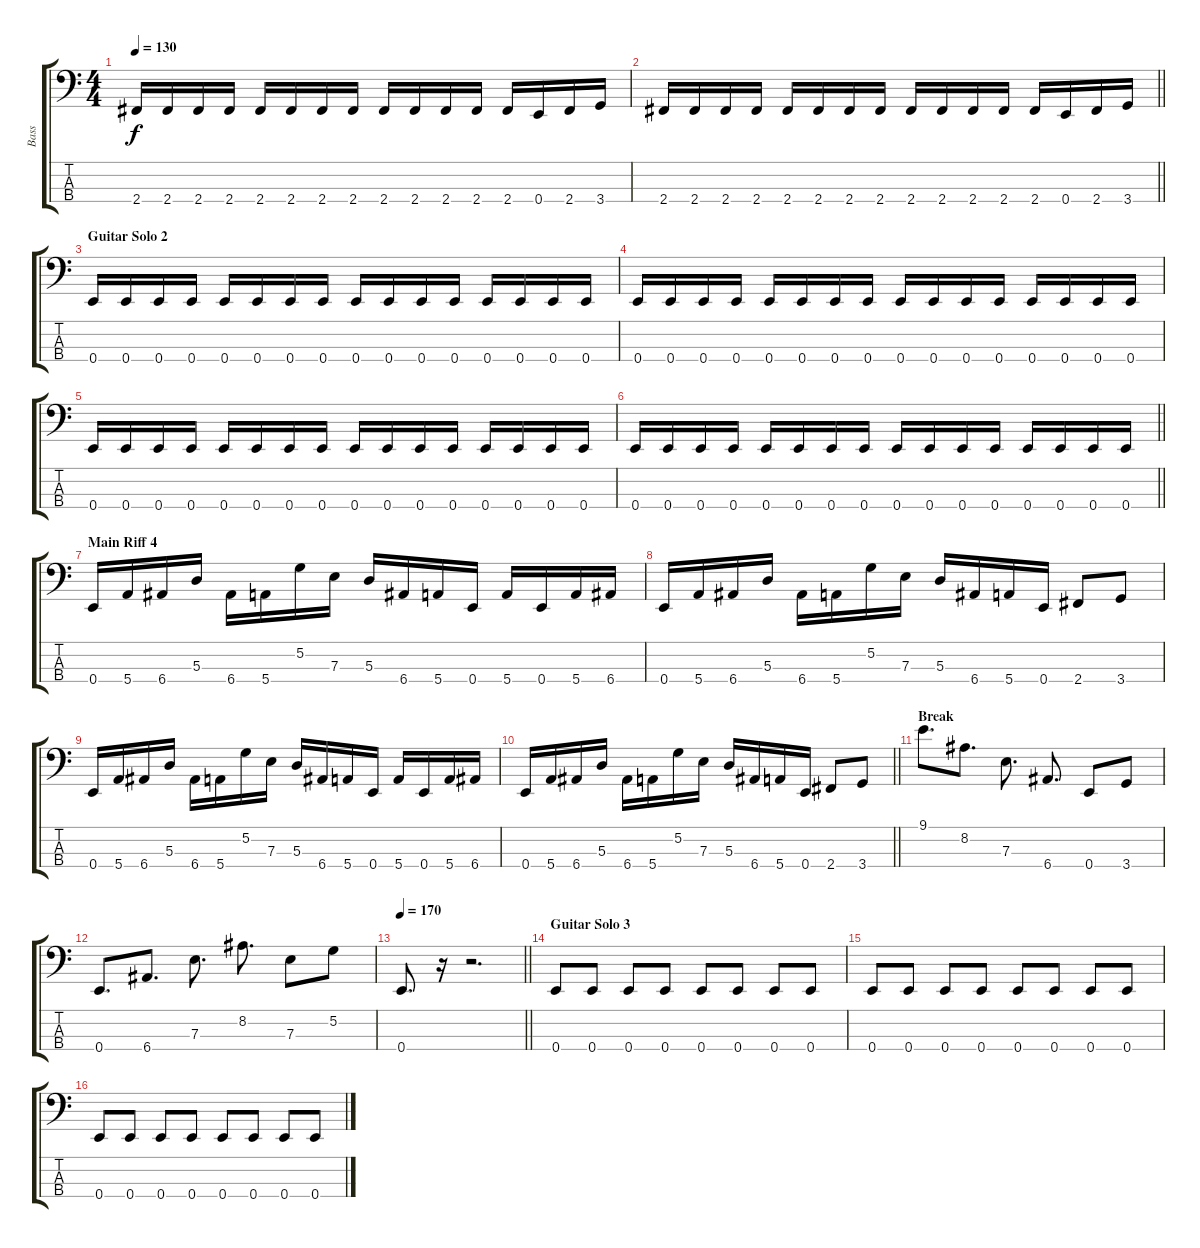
\track ("Bass" "Bass") {instrument electricbasspick}
\staff {score tabs}
\tuning (G2 D2 A1 E1) {hide}
\ts (4 4)
\tempo 130
\clef f4
\ks c
2.4.16{dy f} 2.4.16 2.4.16 2.4.16 2.4.16 2.4.16 2.4.16 2.4.16 2.4.16 2.4.16 2.4.16 2.4.16 2.4.16 0.4.16 2.4.16 3.4.16 |
\barLineRight lightlight
2.4.16 2.4.16 2.4.16 2.4.16 2.4.16 2.4.16 2.4.16 2.4.16 2.4.16 2.4.16 2.4.16 2.4.16 2.4.16 0.4.16 2.4.16 3.4.16 |
\section ("" "Guitar Solo 2")
0.4.16 0.4.16 0.4.16 0.4.16 0.4.16 0.4.16 0.4.16 0.4.16 0.4.16 0.4.16 0.4.16 0.4.16 0.4.16 0.4.16 0.4.16 0.4.16 |
0.4.16 0.4.16 0.4.16 0.4.16 0.4.16 0.4.16 0.4.16 0.4.16 0.4.16 0.4.16 0.4.16 0.4.16 0.4.16 0.4.16 0.4.16 0.4.16 |
0.4.16 0.4.16 0.4.16 0.4.16 0.4.16 0.4.16 0.4.16 0.4.16 0.4.16 0.4.16 0.4.16 0.4.16 0.4.16 0.4.16 0.4.16 0.4.16 |
\barLineRight lightlight
0.4.16 0.4.16 0.4.16 0.4.16 0.4.16 0.4.16 0.4.16 0.4.16 0.4.16 0.4.16 0.4.16 0.4.16 0.4.16 0.4.16 0.4.16 0.4.16 |
\section ("" "Main Riff 4")
0.4.16 5.4.16 6.4.16 5.3.16 6.4.16 5.4.16 5.2.16 7.3.16 5.3.16 6.4.16 5.4.16 0.4.16 5.4.16 0.4.16 5.4.16 6.4.16 |
0.4.16 5.4.16 6.4.16 5.3.16 6.4.16 5.4.16 5.2.16 7.3.16 5.3.16 6.4.16 5.4.16 0.4.16 2.4.8 3.4.8 |
0.4.16 5.4.16 6.4.16 5.3.16 6.4.16 5.4.16 5.2.16 7.3.16 5.3.16 6.4.16 5.4.16 0.4.16 5.4.16 0.4.16 5.4.16 6.4.16 |
\barLineRight lightlight
0.4.16 5.4.16 6.4.16 5.3.16 6.4.16 5.4.16 5.2.16 7.3.16 5.3.16 6.4.16 5.4.16 0.4.16 2.4.8 3.4.8 |
\section ("" "Break")
9.1.8{d} 8.2.8{d} 7.3.8{d} 6.4.8{d} 0.4.8 3.4.8 |
0.4.8{d} 6.4.8{d} 7.3.8{d} 8.2.8{d} 7.3.8 5.2.8 |
\tempo 170
\barLineRight lightlight
0.4.8{d} r.16 r.2{d} |
\section ("" "Guitar Solo 3")
0.4.8 0.4.8 0.4.8 0.4.8 0.4.8 0.4.8 0.4.8 0.4.8 |
0.4.8 0.4.8 0.4.8 0.4.8 0.4.8 0.4.8 0.4.8 0.4.8 |
0.4.8 0.4.8 0.4.8 0.4.8 0.4.8 0.4.8 0.4.8 0.4.8
